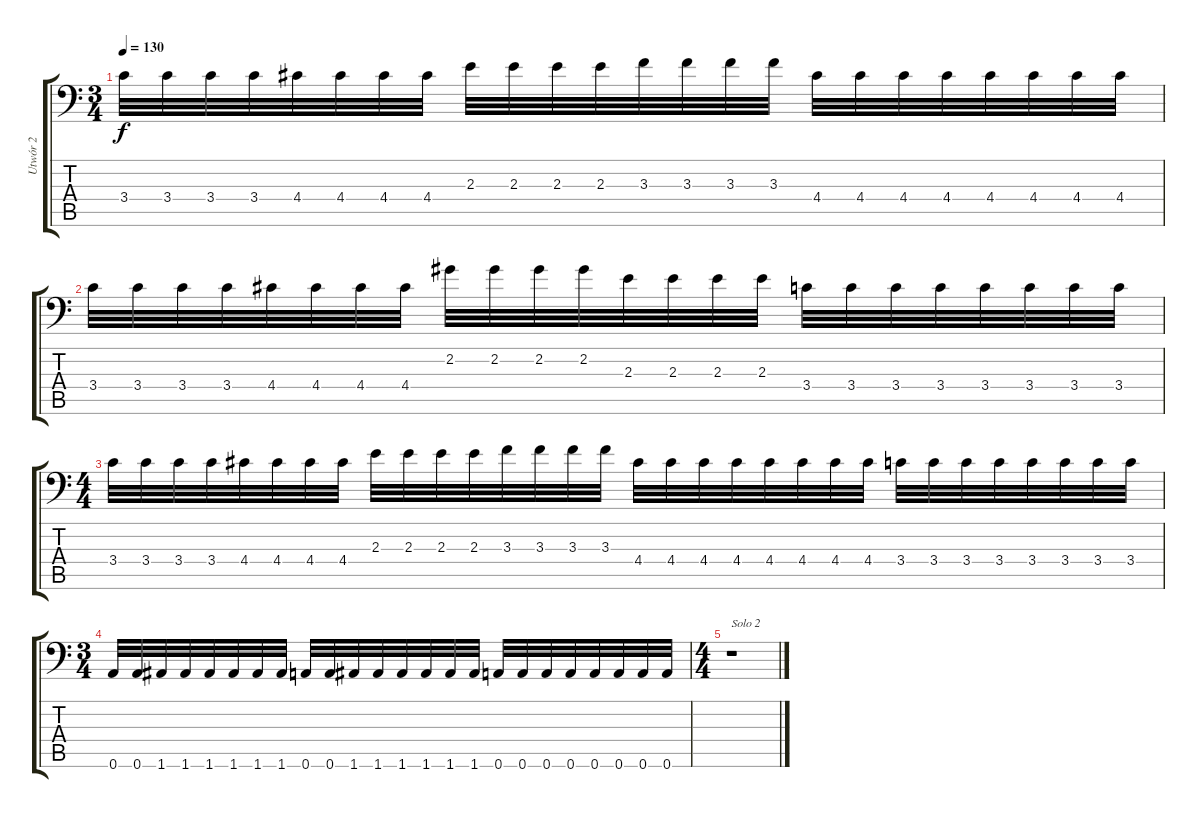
\track ("Utwór 2" "Utwór 2") {instrument distortionguitar}
\staff {score tabs}
\tuning (B3 Gb3 D3 A2 E2 A1) {hide}
\ts (3 4)
\tempo 130
\clef f4
\ks c
3.4.32{dy f} 3.4.32 3.4.32 3.4.32 4.4.32 4.4.32 4.4.32 4.4.32 2.3.32 2.3.32 2.3.32 2.3.32 3.3.32 3.3.32 3.3.32 3.3.32 4.4.32 4.4.32 4.4.32 4.4.32 4.4.32 4.4.32 4.4.32 4.4.32 |
3.4.32 3.4.32 3.4.32 3.4.32 4.4.32 4.4.32 4.4.32 4.4.32 2.2.32 2.2.32 2.2.32 2.2.32 2.3.32 2.3.32 2.3.32 2.3.32 3.4.32 3.4.32 3.4.32 3.4.32 3.4.32 3.4.32 3.4.32 3.4.32 |
\ts (4 4)
3.4.32 3.4.32 3.4.32 3.4.32 4.4.32 4.4.32 4.4.32 4.4.32 2.3.32 2.3.32 2.3.32 2.3.32 3.3.32 3.3.32 3.3.32 3.3.32 4.4.32 4.4.32 4.4.32 4.4.32 4.4.32 4.4.32 4.4.32 4.4.32 3.4.32 3.4.32 3.4.32 3.4.32 3.4.32 3.4.32 3.4.32 3.4.32 |
\ts (3 4)
0.6.32 0.6.32 1.6.32 1.6.32 1.6.32 1.6.32 1.6.32 1.6.32 0.6.32 0.6.32 1.6.32 1.6.32 1.6.32 1.6.32 1.6.32 1.6.32 0.6.32 0.6.32 0.6.32 0.6.32 0.6.32 0.6.32 0.6.32 0.6.32 |
\ts (4 4)
r.1{txt "Solo 2"}
